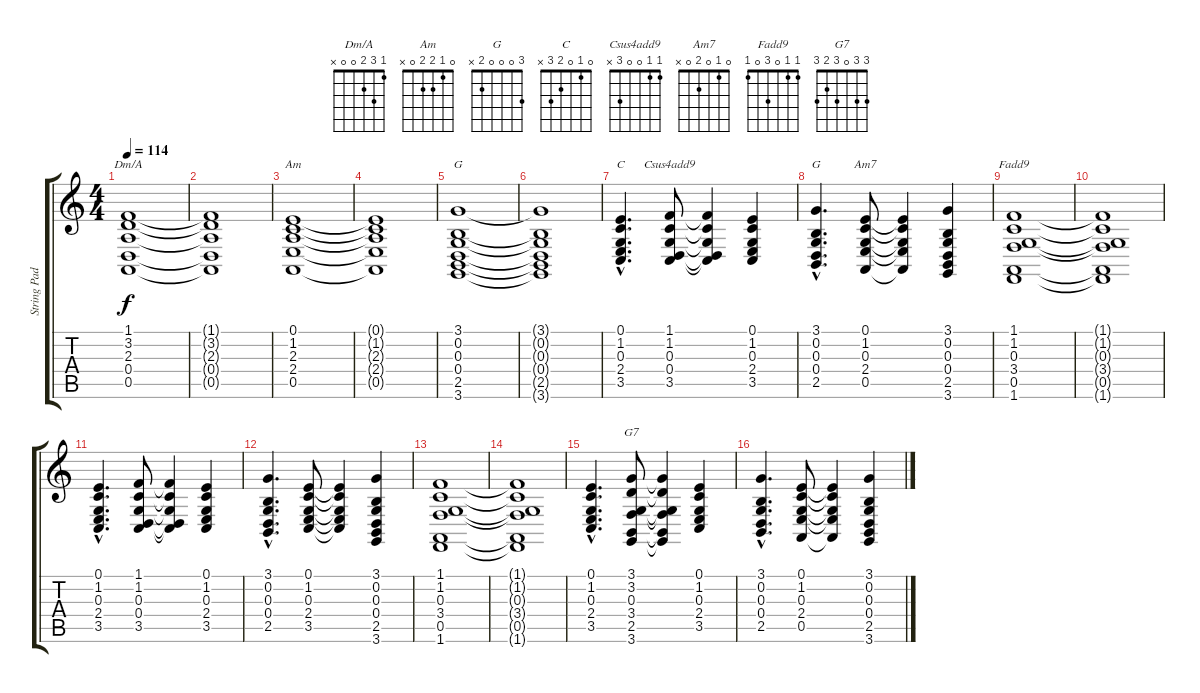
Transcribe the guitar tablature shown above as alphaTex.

\track ("String Pad" "String Pad") {instrument stringensemble1}
\staff {score tabs}
\tuning (E4 B3 G3 D3 A2 E2) {hide}
\chord ("Dm/A" 1 3 2 0 0 x)
\chord ("Am" 0 1 2 2 0 x)
\chord ("G" 3 0 0 0 2 3)
\chord ("C" 0 1 0 2 3 x)
\chord ("Csus4add9" 1 1 0 0 3 x)
\chord ("G" 3 0 0 0 2 x)
\chord ("Am7" 0 1 0 2 0 x)
\chord ("Fadd9" 1 1 0 3 0 1)
\chord ("G7" 3 3 0 3 2 3)
\ts (4 4)
\tempo 114
\clef g2
\ks c
(1.1 3.2 2.3 0.4 0.5).1{ch "Dm/A" dy f} |
(1.1{t} 3.2{t} 2.3{t} 0.4{t} 0.5{t}).1 |
(0.1 1.2 2.3 2.4 0.5).1{ch "Am"} |
(0.1{t} 1.2{t} 2.3{t} 2.4{t} 0.5{t}).1 |
(3.1 0.2 0.3 0.4 2.5 3.6).1{ch "G"} |
(3.1{t} 0.2{t} 0.3{t} 0.4{t} 2.5{t} 3.6{t}).1 |
(0.1{hac} 1.2{hac} 0.3{hac} 2.4{hac} 3.5{hac}).4{d ch "C"} (1.1 1.2 0.3 0.4 3.5).8{ch "Csus4add9"} (1.1{t} 1.2{t} 0.3{t} 0.4{t} 3.5{t}).4 (0.1 1.2 0.3 2.4 3.5).4 |
(3.1{hac} 0.2{hac} 0.3{hac} 0.4{hac} 2.5{hac}).4{d ch "G"} (0.1 1.2 0.3 2.4 0.5).8{ch "Am7"} (0.1{t} 1.2{t} 0.3{t} 2.4{t} 0.5{t}).4 (3.1 0.2 0.3 0.4 2.5 3.6).4 |
(1.1 1.2 0.3 3.4 0.5 1.6).1{ch "Fadd9"} |
(1.1{t} 1.2{t} 0.3{t} 3.4{t} 0.5{t} 1.6{t}).1 |
(0.1{hac} 1.2{hac} 0.3{hac} 2.4{hac} 3.5{hac}).4{d} (1.1 1.2 0.3 0.4 3.5).8 (1.1{t} 1.2{t} 0.3{t} 0.4{t} 3.5{t}).4 (0.1 1.2 0.3 2.4 3.5).4 |
(3.1{hac} 0.2{hac} 0.3{hac} 0.4{hac} 2.5{hac}).4{d} (0.1 1.2 0.3 2.4 3.5).8 (0.1{t} 1.2{t} 0.3{t} 2.4{t} 3.5{t}).4 (3.1 0.2 0.3 0.4 2.5 3.6).4 |
(1.1 1.2 0.3 3.4 0.5 1.6).1 |
(1.1{t} 1.2{t} 0.3{t} 3.4{t} 0.5{t} 1.6{t}).1 |
(0.1{hac} 1.2{hac} 0.3{hac} 2.4{hac} 3.5{hac}).4{d} (3.1 3.2 0.3 3.4 2.5 3.6).8{ch "G7"} (3.1{t} 3.2{t} 0.3{t} 3.4{t} 2.5{t} 3.6{t}).4 (0.1 1.2 0.3 2.4 3.5).4 |
(3.1{hac} 0.2{hac} 0.3{hac} 0.4{hac} 2.5{hac}).4{d} (0.1 1.2 0.3 2.4 0.5).8 (0.1{t} 1.2{t} 0.3{t} 2.4{t} 0.5{t}).4 (3.1 0.2 0.3 0.4 2.5 3.6).4
